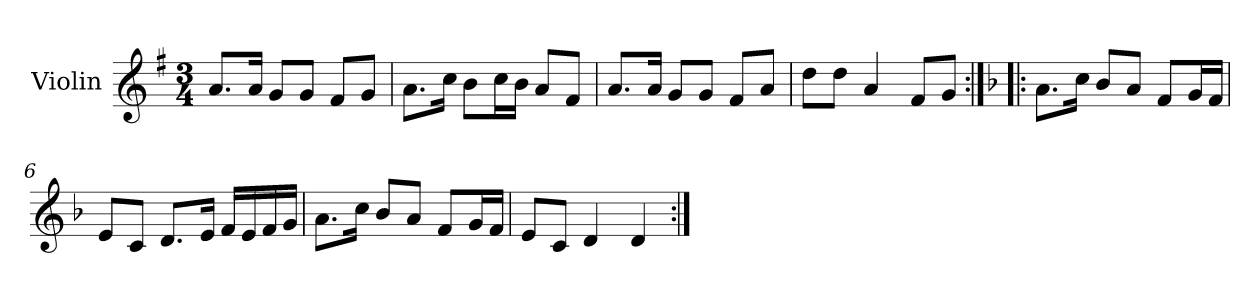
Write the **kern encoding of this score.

**kern
*part1
*staff1
*I"Violin
*I'Vln.
*clefG2
*k[f#]
*M3/4
=1
8.a/L
16a/Jk
8g/L
8g/J
8f#/L
8g/J
=2
8.a\L
16cc\Jk
8b\L
16cc\L
16b\JJ
8a/L
8f#/J
=3
8.a/L
16a/Jk
8g/L
8g/J
8f#/L
8a/J
=4
8dd\L
8dd\J
4a/
8f#/L
8g/J
!!LO:LB:g=z
=5:|!|:
*k[b-]
8.a\L
16cc\Jk
8b-/L
8a/J
8f/L
16g/L
16f/JJ
=6
8e/L
8c/J
8.d/L
16e/Jk
16f/LL
16e/
16f/
16g/JJ
=7
8.a\L
16cc\Jk
8b-/L
8a/J
8f/L
16g/L
16f/JJ
=8
8e/L
8c/J
4d/
4d/
=:|!
*-
